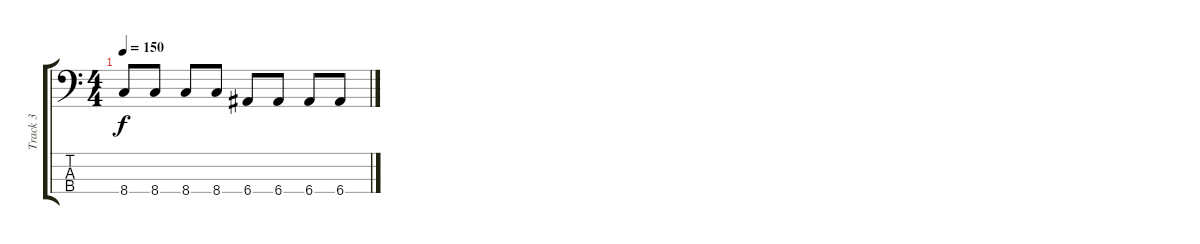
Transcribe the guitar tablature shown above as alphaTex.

\track ("Track 3" "Track 3") {instrument electricbasspick}
\staff {score tabs}
\tuning (G2 D2 A1 E1) {hide}
\ts (4 4)
\tempo 150
\clef f4
\ks c
8.4.8{dy f} 8.4.8 8.4.8 8.4.8 6.4.8 6.4.8 6.4.8 6.4.8
